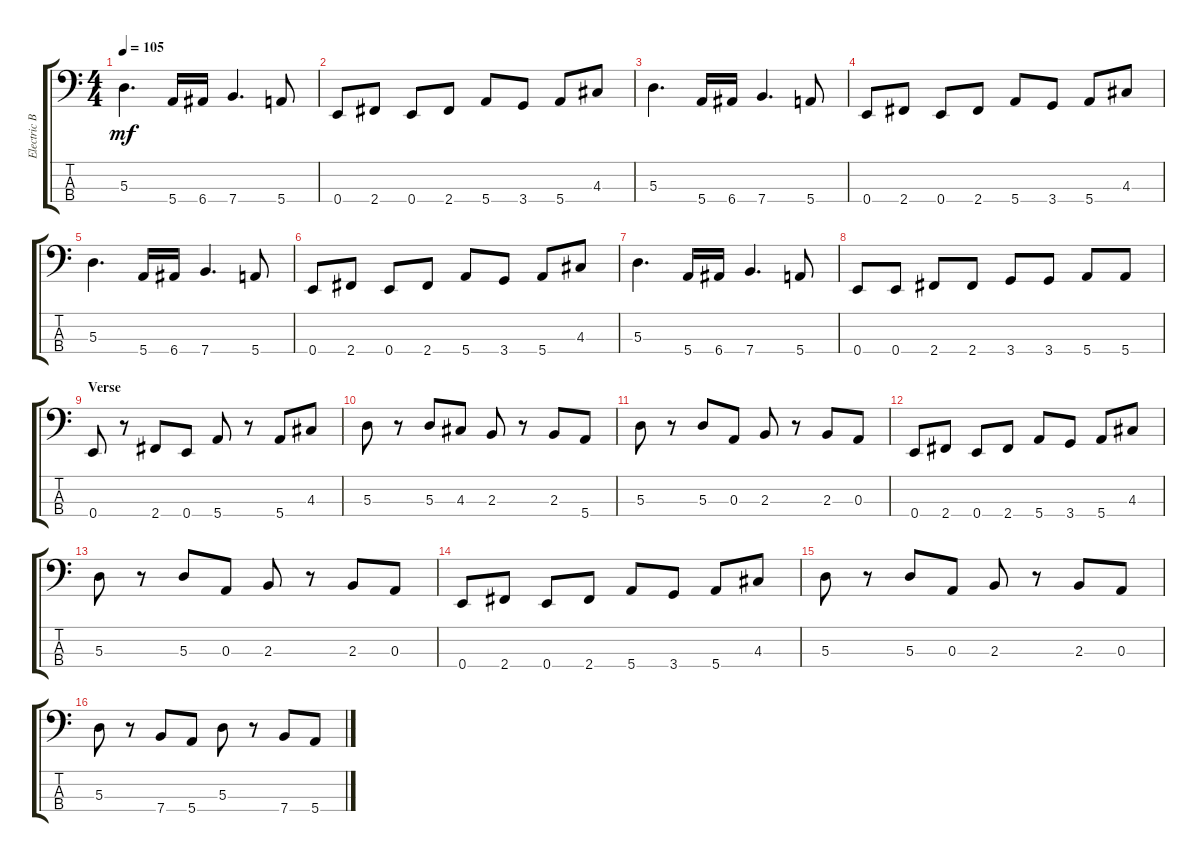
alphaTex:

\track ("Electric Bass" "Electric B") {instrument electricbassfinger}
\staff {score tabs}
\tuning (G2 D2 A1 E1) {hide}
\ts (4 4)
\tempo 105
\clef f4
\ks c
5.3.4{d dy mf} 5.4.16 6.4.16 7.4.4{d} 5.4.8 |
0.4.8 2.4.8 0.4.8 2.4.8 5.4.8 3.4.8 5.4.8 4.3.8 |
5.3.4{d} 5.4.16 6.4.16 7.4.4{d} 5.4.8 |
0.4.8 2.4.8 0.4.8 2.4.8 5.4.8 3.4.8 5.4.8 4.3.8 |
5.3.4{d} 5.4.16 6.4.16 7.4.4{d} 5.4.8 |
0.4.8 2.4.8 0.4.8 2.4.8 5.4.8 3.4.8 5.4.8 4.3.8 |
5.3.4{d} 5.4.16 6.4.16 7.4.4{d} 5.4.8 |
0.4.8 0.4.8 2.4.8 2.4.8 3.4.8 3.4.8 5.4.8 5.4.8 |
\section ("" "Verse")
0.4.8 r.8 2.4.8 0.4.8 5.4.8 r.8 5.4.8 4.3.8 |
5.3.8 r.8 5.3.8 4.3.8 2.3.8 r.8 2.3.8 5.4.8 |
5.3.8 r.8 5.3.8 0.3.8 2.3.8 r.8 2.3.8 0.3.8 |
0.4.8 2.4.8 0.4.8 2.4.8 5.4.8 3.4.8 5.4.8 4.3.8 |
5.3.8 r.8 5.3.8 0.3.8 2.3.8 r.8 2.3.8 0.3.8 |
0.4.8 2.4.8 0.4.8 2.4.8 5.4.8 3.4.8 5.4.8 4.3.8 |
5.3.8 r.8 5.3.8 0.3.8 2.3.8 r.8 2.3.8 0.3.8 |
5.3.8 r.8 7.4.8 5.4.8 5.3.8 r.8 7.4.8 5.4.8
